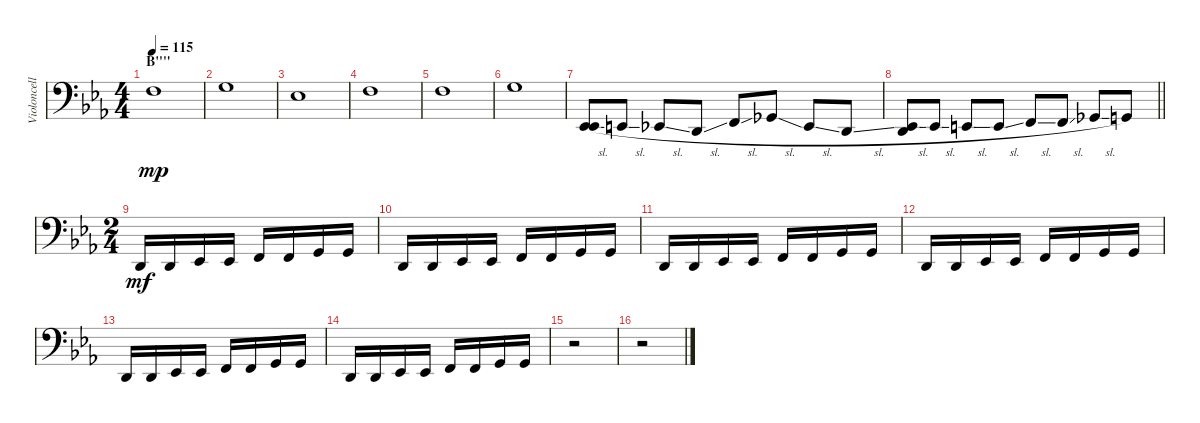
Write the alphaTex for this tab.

\track ("Violoncelle" "Violoncell") {instrument stringensemble1}
\staff {score}
\tuning (G2 D2 A1 E1) {hide}
\ts (4 4)
\section ("" "B''''")
\tempo 115
\clef f4
\ks cminor
10.1.1{dy mp} |
12.1.1 |
8.1.1 |
10.1.1 |
10.1.1 |
12.1.1 |
(1.2{sl} 6.3).8 2.2{sl}.8 1.2{sl}.8 0.2{sl}.8 3.2{sl}.8 4.2{sl}.8 1.2{sl}.8 0.2{sl}.8 |
\barLineRight lightlight
(1.2{sl} 5.3).8 1.2{sl}.8 2.2{sl}.8 2.2{sl}.8 3.2{sl}.8 3.2{sl}.8 4.2{sl}.8 5.2.8 |
\ts (2 4)
5.3.16{dy mf volume 13} 5.3.16 6.3.16 6.3.16 8.3.16 8.3.16 10.3.16 10.3.16 |
5.3.16 5.3.16 6.3.16 6.3.16 8.3.16 8.3.16 10.3.16 10.3.16 |
5.3.16 5.3.16 6.3.16 6.3.16 8.3.16 8.3.16 10.3.16 10.3.16 |
5.3.16 5.3.16 6.3.16 6.3.16 8.3.16 8.3.16 10.3.16 10.3.16 |
5.3.16 5.3.16 6.3.16 6.3.16 8.3.16 8.3.16 10.3.16 10.3.16 |
5.3.16 5.3.16 6.3.16 6.3.16 8.3.16 8.3.16 10.3.16 10.3.16 |
r.2 |
r.2
